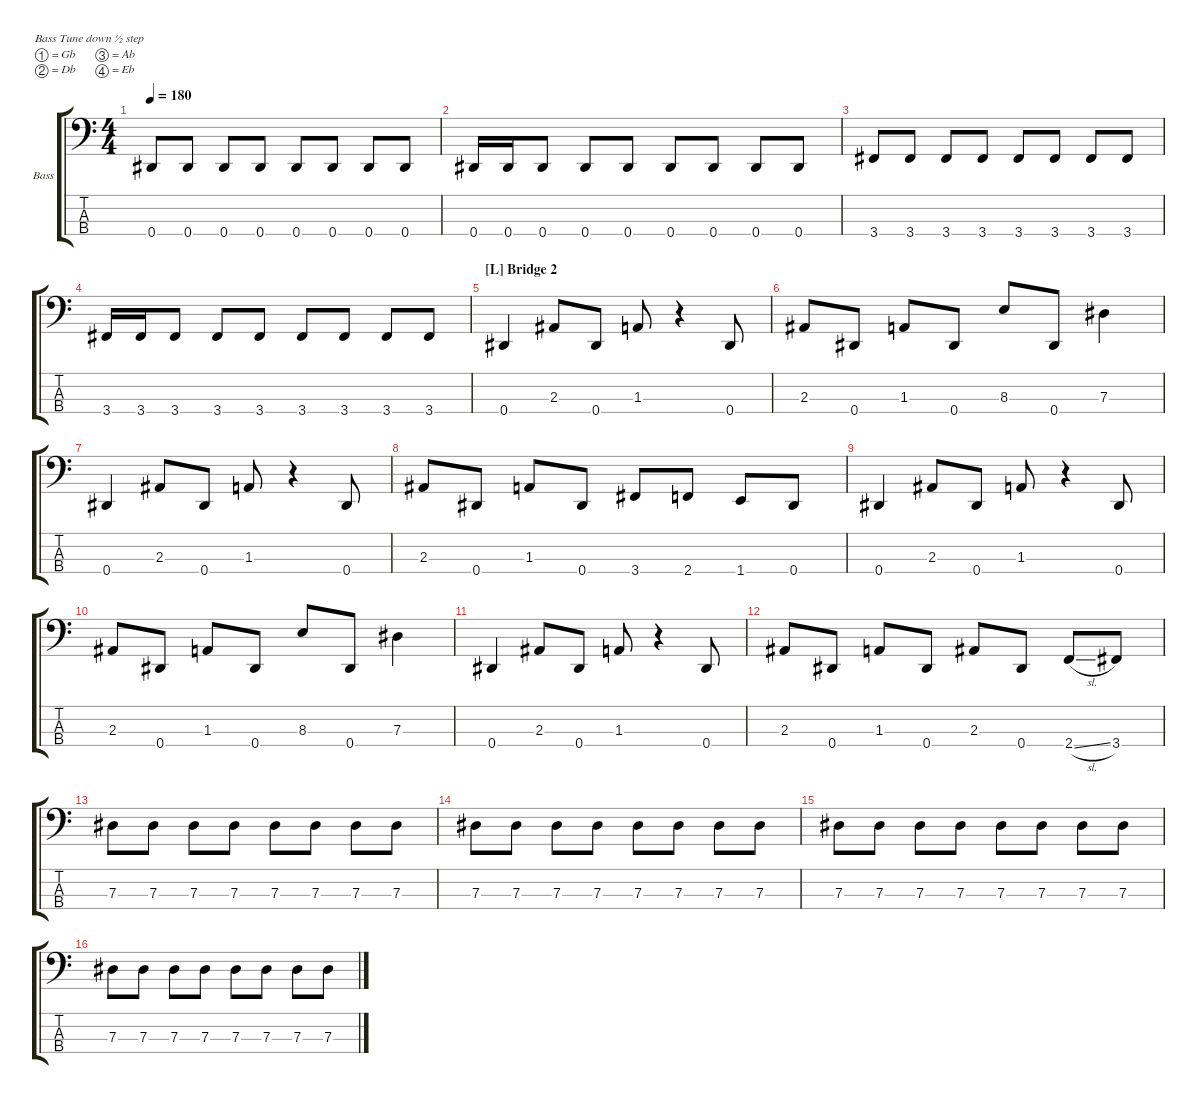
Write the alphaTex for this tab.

\hideDynamics
\bracketExtendMode groupsimilarinstruments
\firstSystemTrackNameOrientation horizontal
\otherSystemsTrackNameOrientation horizontal
\track ("José J. Izquierdo - Bass" "Bass") {instrument electricbassfinger}
\staff {score tabs}
\tuning (Gb2 Db2 Ab1 Eb1)
\ts (4 4)
\tempo 180
\clef f4
\ks c
0.4.8{dy f} 0.4.8 0.4.8 0.4.8 0.4.8 0.4.8 0.4.8 0.4.8 |
0.4.16 0.4.16 0.4.8 0.4.8 0.4.8 0.4.8 0.4.8 0.4.8 0.4.8 |
3.4.8 3.4.8 3.4.8 3.4.8 3.4.8 3.4.8 3.4.8 3.4.8 |
3.4.16 3.4.16 3.4.8 3.4.8 3.4.8 3.4.8 3.4.8 3.4.8 3.4.8 |
\section ("L" "Bridge 2")
0.4.4 2.3.8 0.4.8 1.3.8 r.4 0.4.8 |
2.3.8 0.4.8 1.3.8 0.4.8 8.3.8 0.4.8 7.3.4 |
0.4.4 2.3.8 0.4.8 1.3.8 r.4 0.4.8 |
2.3.8 0.4.8 1.3.8 0.4.8 3.4.8 2.4.8 1.4.8 0.4.8 |
0.4.4 2.3.8 0.4.8 1.3.8 r.4 0.4.8 |
2.3.8 0.4.8 1.3.8 0.4.8 8.3.8 0.4.8 7.3.4 |
0.4.4 2.3.8 0.4.8 1.3.8 r.4 0.4.8 |
2.3.8 0.4.8 1.3.8 0.4.8 2.3.8 0.4.8 2.4{sl}.8 3.4.8 |
7.3.8 7.3.8 7.3.8 7.3.8 7.3.8 7.3.8 7.3.8 7.3.8 |
7.3.8 7.3.8 7.3.8 7.3.8 7.3.8 7.3.8 7.3.8 7.3.8 |
7.3.8 7.3.8 7.3.8 7.3.8 7.3.8 7.3.8 7.3.8 7.3.8 |
7.3.8 7.3.8 7.3.8 7.3.8 7.3.8 7.3.8 7.3.8 7.3.8
